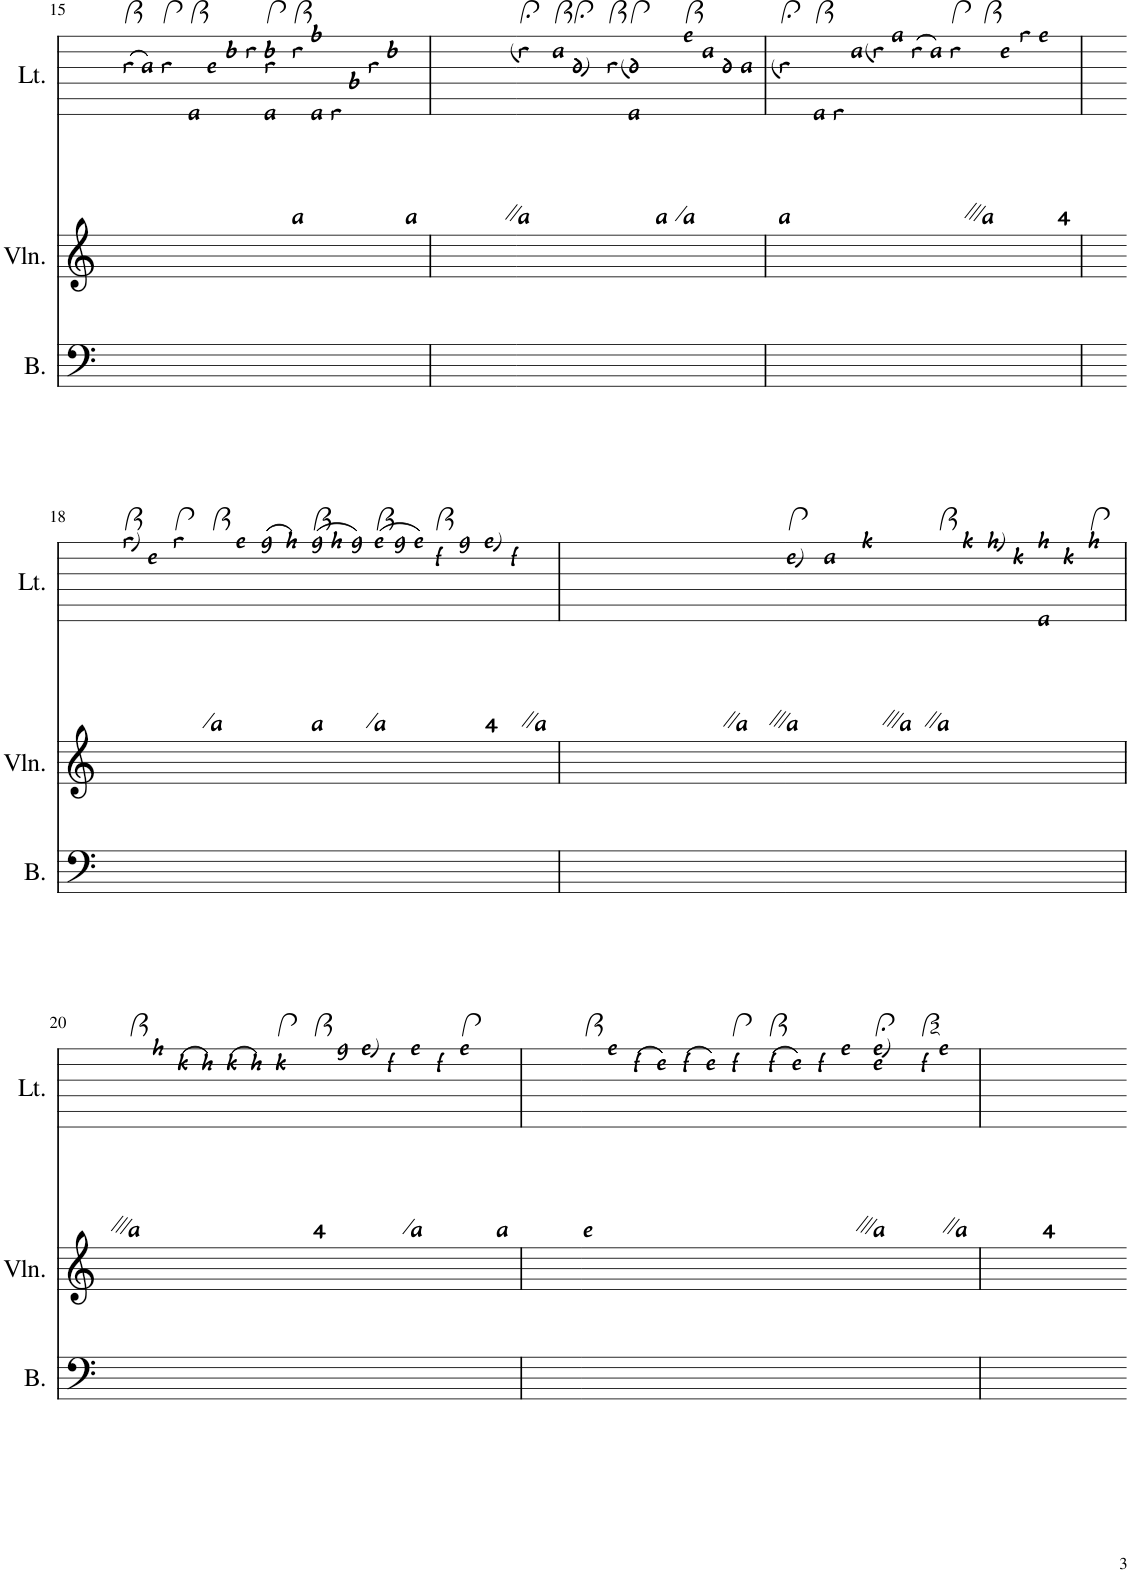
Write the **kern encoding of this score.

**kern	**kern	**kern
*part3	*part2	*part1
*staff3	*staff2	*staff1
*I"Basso	*I"Violine	*I"Laute
*I'B.	*I'Vln.	*I'Lt.
!!LO:PB:g=z
*clefF4	*clefG2	*
*k[]	*k[]	*k[f#]
*	*	*M4/4
*	*	*met(c)
=15	=15	=15
*	*	*^
1r	1r	(16BLL	1ryy
.	.	16AJ)	.
.	.	8BJ	.
.	.	16AALL	.
.	.	16c#J	.
.	.	16e-L	.
.	.	16eJJ	.
.	.	8AA\ 8B\ 8e-\L	.
.	.	16GG\ 16e\L	.
.	.	16AA\ 16f#\JJ	.
.	.	16BBLL	.
.	.	16F#J	.
.	.	16BL	.
.	.	16e-JJ	.
1ryy	1ryy	1ryy	16GG
.	.	.	16r
.	.	.	8r
.	.	.	4r
.	.	.	2r
*	*	*v	*v
=16	=16	=16
1r	1r	8.EE\ 8.e\L
.	.	16dJk
.	.	8.cL
.	.	16BJk
.	.	8AA\ 8c\L
.	.	8GGJ
.	.	16FF#\ 16a\LL
.	.	16dJ
.	.	16cL
.	.	16AJJ
=17	=17	=17
*	*	*^
1r	1r	8.GG\ 8.B\L	1ryy
.	.	16AAJk	.
.	.	16BBLL	.
.	.	16dJ	.
.	.	16eL	.
.	.	16fJJ	.
.	.	(16eLL	.
.	.	16dJ)	.
.	.	8eJ	.
.	.	16DDLL	.
.	.	16f#J	.
.	.	16gL	.
.	.	16aJJ	.
2ryy	2ryy	2ryy	16CC
.	.	.	16r
.	.	.	8r
.	.	.	4r
!!LO:LB:g=z	!!
=18	=18	=18	=18
1r	1r	16gLL	1ryy
.	.	16f#J	.
.	.	8gJ	.
.	.	16FF#LL	.
.	.	16aJ	.
.	.	(16bL	.
.	.	16ccJJ)	.
*	*	*Xbrackettup	*
.	.	(24GG\ 24b\LL	.
.	.	24cc	.
.	.	24bJ)	.
.	.	(24FF#\ 24a\L	.
.	.	24b	.
.	.	24aJJ)	.
.	.	16gLL	.
.	.	16bJ	.
.	.	16CC\ 16a\L	.
.	.	16gJJ	.
1ryy	1ryy	1ryy	16EE
.	.	.	16r
.	.	.	8r
.	.	.	4r
.	.	.	4r
.	.	.	16EE
.	.	.	16r
.	.	.	8r
*	*	*v	*v
=19	=19	=19
1r	1r	8DD\ 8f#\L
.	.	8dJ
.	.	8ddL
.	.	8DDJ
.	.	16EELL
.	.	16ddJ
.	.	16ccL
.	.	16bJJ
.	.	16AA\ 16cc\LL
.	.	16bJ
.	.	8ccJ
!!LO:LB:g=z
=20	=20	=20
*	*	*^
1r	1r	16DDLL	1ryy
.	.	16ccJ	.
.	.	(16bL	.
.	.	16aJJ)	.
.	.	(16bLL	.
.	.	16aJ)	.
.	.	8bJ	.
.	.	16CCLL	.
.	.	16bJ	.
.	.	16aL	.
.	.	16gJJ	.
.	.	16FF#\ 16a\LL	.
.	.	16gJ	.
.	.	8aJ	.
2.ryy	2.ryy	2.ryy	16GG
.	.	.	16r
.	.	.	8r
.	.	.	2r
=21	=21	=21	=21
1r	1r	16BBLL	1ryy
.	.	16aJ	.
.	.	(16gL	.
.	.	16f#JJ)	.
.	.	(16gLL	.
.	.	16f#J)	.
.	.	8gJ	.
.	.	(16gLL	.
.	.	16f#J)	.
.	.	16gL	.
.	.	16aJJ	.
.	.	8.DD\ 8.f#\ 8.a\L	.
.	.	32gLL	.
.	.	32aJJJ	.
2.ryy	2.ryy	2.ryy	16EE
.	.	.	16r
.	.	.	8r
.	.	.	16CC
.	.	.	16r
.	.	.	8r
.	.	.	4r
*	*	*v	*v
=	=	=
*-	*-	*-
